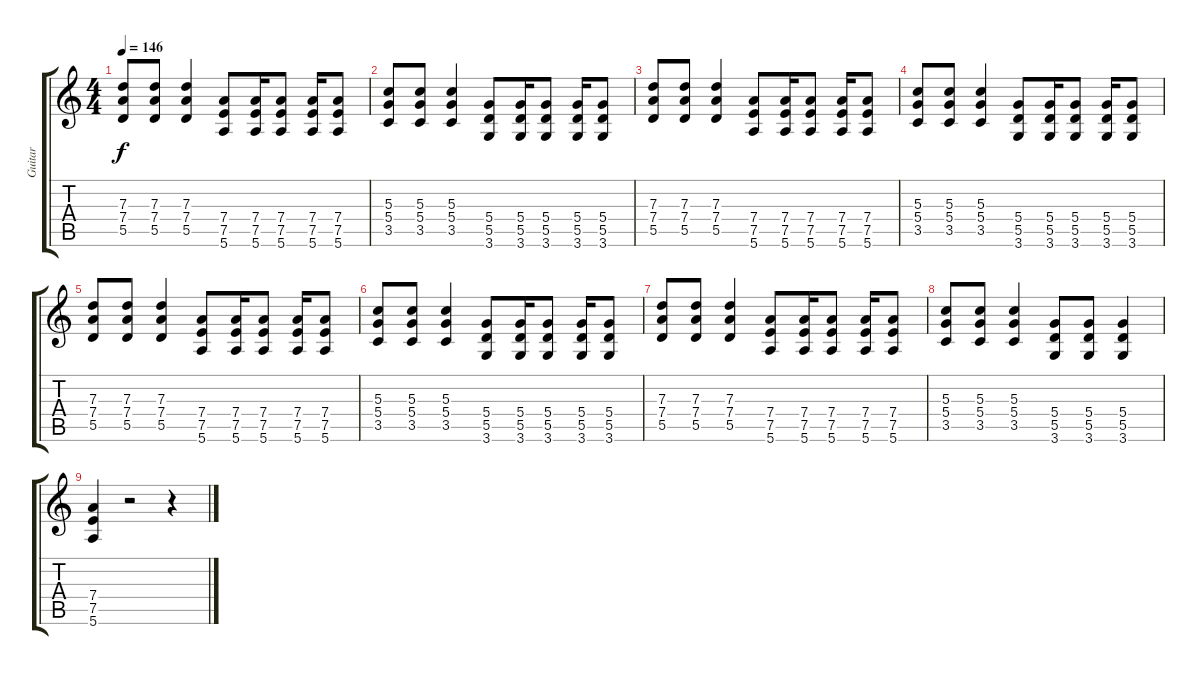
\track ("Guitar" "Guitar") {instrument distortionguitar}
\staff {score tabs}
\tuning (E4 B3 G3 D3 A2 E2) {hide}
\ts (4 4)
\tempo 146
\clef g2
\ks c
(7.3 7.4 5.5).8{dy f} (7.3 7.4 5.5).8 (7.3 7.4 5.5).4 (7.4 7.5 5.6).8 (7.4 7.5 5.6).16 (7.4 7.5 5.6).8 (7.4 7.5 5.6).16 (7.4 7.5 5.6).8 |
(5.3 5.4 3.5).8 (5.3 5.4 3.5).8 (5.3 5.4 3.5).4 (5.4 5.5 3.6).8 (5.4 5.5 3.6).16 (5.4 5.5 3.6).8 (5.4 5.5 3.6).16 (5.4 5.5 3.6).8 |
(7.3 7.4 5.5).8 (7.3 7.4 5.5).8 (7.3 7.4 5.5).4 (7.4 7.5 5.6).8 (7.4 7.5 5.6).16 (7.4 7.5 5.6).8 (7.4 7.5 5.6).16 (7.4 7.5 5.6).8 |
(5.3 5.4 3.5).8 (5.3 5.4 3.5).8 (5.3 5.4 3.5).4 (5.4 5.5 3.6).8 (5.4 5.5 3.6).16 (5.4 5.5 3.6).8 (5.4 5.5 3.6).16 (5.4 5.5 3.6).8 |
(7.3 7.4 5.5).8 (7.3 7.4 5.5).8 (7.3 7.4 5.5).4 (7.4 7.5 5.6).8 (7.4 7.5 5.6).16 (7.4 7.5 5.6).8 (7.4 7.5 5.6).16 (7.4 7.5 5.6).8 |
(5.3 5.4 3.5).8 (5.3 5.4 3.5).8 (5.3 5.4 3.5).4 (5.4 5.5 3.6).8 (5.4 5.5 3.6).16 (5.4 5.5 3.6).8 (5.4 5.5 3.6).16 (5.4 5.5 3.6).8 |
(7.3 7.4 5.5).8 (7.3 7.4 5.5).8 (7.3 7.4 5.5).4 (7.4 7.5 5.6).8 (7.4 7.5 5.6).16 (7.4 7.5 5.6).8 (7.4 7.5 5.6).16 (7.4 7.5 5.6).8 |
(5.3 5.4 3.5).8 (5.3 5.4 3.5).8 (5.3 5.4 3.5).4 (5.4 5.5 3.6).8 (5.4 5.5 3.6).8 (5.4 5.5 3.6).4 |
(7.4 7.5 5.6).4 r.2 r.4
